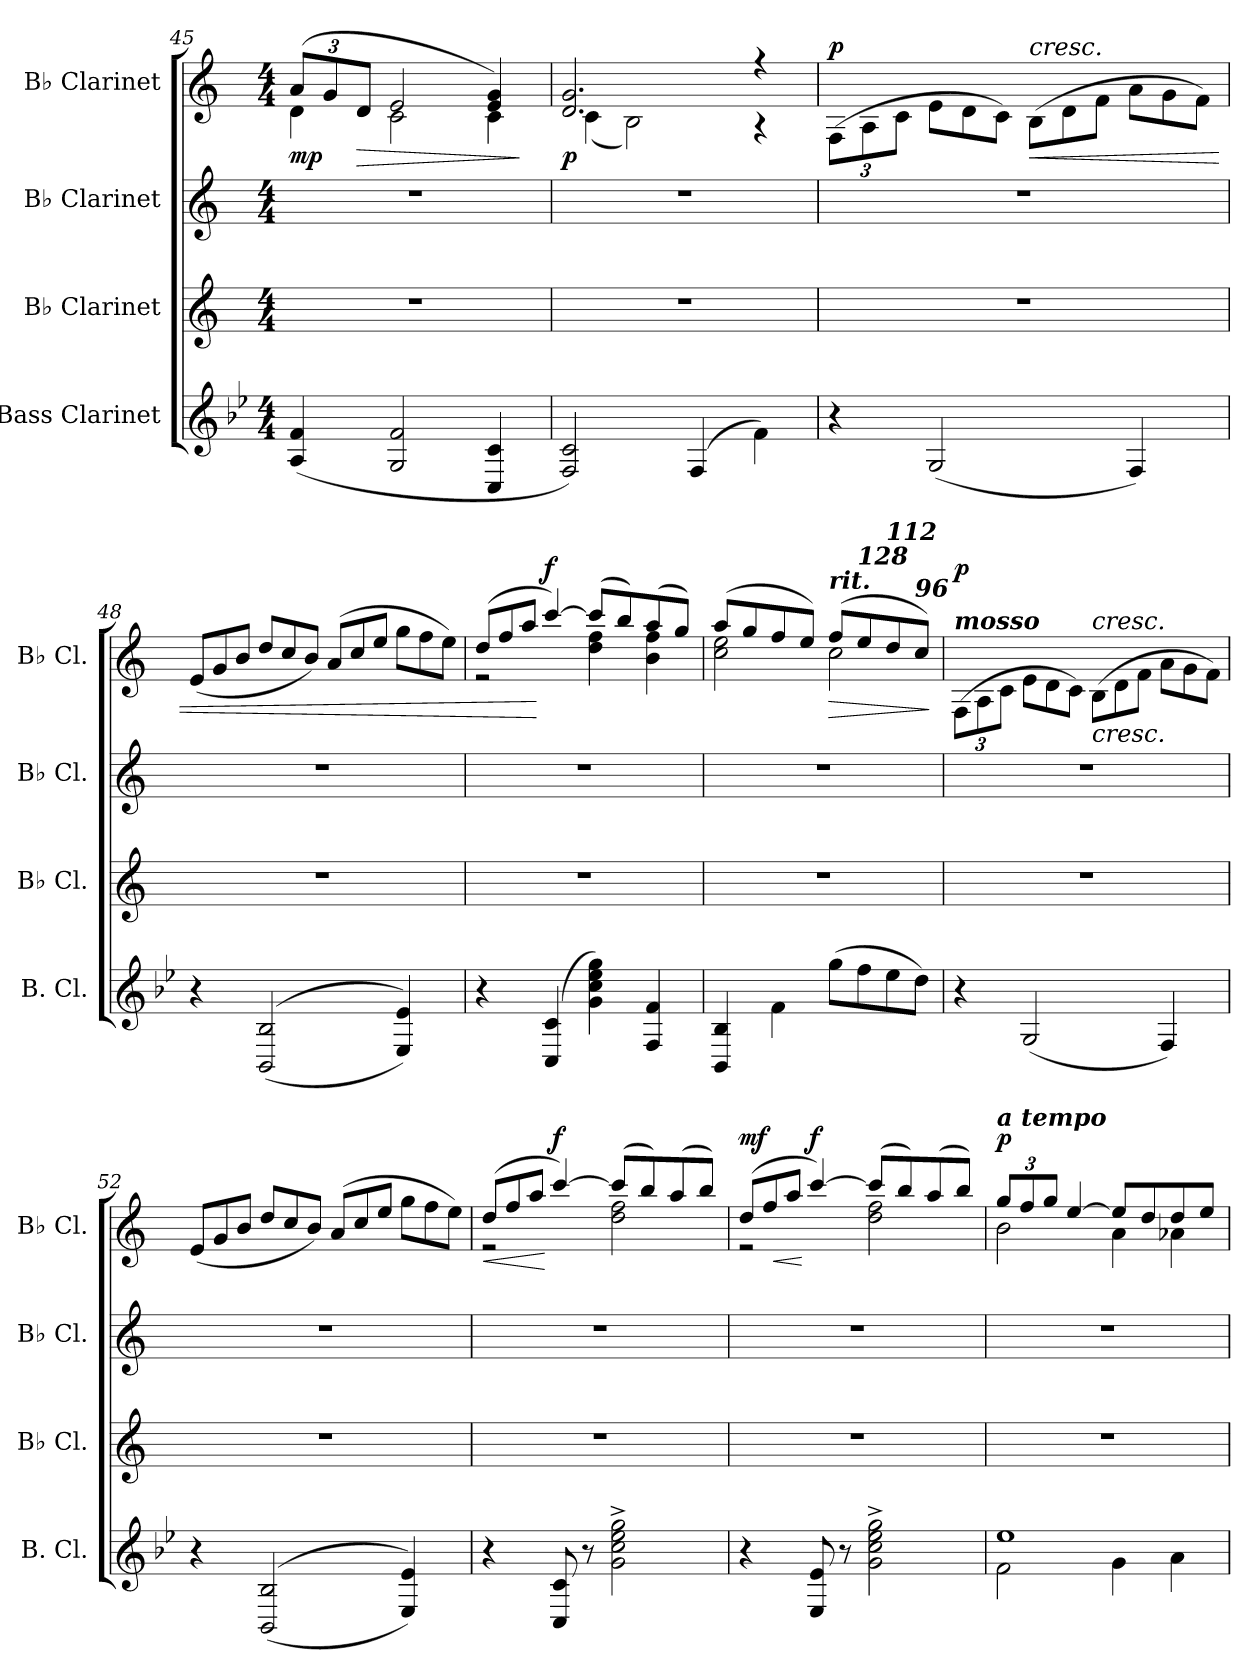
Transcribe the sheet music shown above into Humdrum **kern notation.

**kern	**kern	**kern	**kern	**dynam
*part4	*part3	*part2	*part1	*part1
*staff4	*staff3	*staff2	*staff1	*staff1
*I"Bass Clarinet	*I"B♭ Clarinet	*I"B♭ Clarinet	*I"B♭ Clarinet	*
*I'B. Cl.	*I'B♭ Cl.	*I'B♭ Cl.	*I'B♭ Cl.	*
*clefG2	*clefG2	*clefG2	*clefG2	*
*ITrd8c14	*ITrd1c2	*ITrd1c2	*ITrd1c2	*
*k[b-e-]	*k[b-e-]	*k[b-e-]	*k[b-e-]	*
*M4/4	*M4/4	*M4/4	*M4/4	*
*	*	*	*Xbrackettup	*
=45	=45	=45	=45	=45
*	*	*	*^	*
!	!	!	!	!	!LO:DY:b
(<4AA/ 4F/	1r	1r	(>12g/L	4c\	mp
.	.	.	12f/	.	.
!	!	!	!	!	!LO:HP:b
.	.	.	12c/J	.	>
2GG/ 2F/	.	.	2d/	2B-\	.
4CC/ 4C/	.	.	4d/ 4f/)	4B-\	.
*	*	*	*v	*v	*
.	.	.	.	]
=46	=46	=46	=46	=46
*	*	*	*^	*
!	!	!	!	!	!LO:DY:b
2FF/ 2C/)	1r	1r	2.c/ 2.f/	(<4B-\	p
.	.	.	.	2A\)	.
(>4FF/	.	.	.	.	.
4F\)	.	.	4r	4r	.
=47	=47	=47	=47	=47	=47
!	!	!	!LO:TX:a:Bi:t=mosso	!	!
!	!	!	!	!	!LO:DY:a
*	*	*	*v	*v	*
4r	1r	1r	(>12E-\L	p
.	.	.	12G\	.
.	.	.	12B-\J	.
*	*	*	*Xtuplet	*
(<2GG/	.	.	12d\L	.
.	.	.	12c\	.
.	.	.	12B-\J)	.
!	!	!	!LO:TX:a:i:t=cresc.	!
!	!	!	!	!LO:HP:b
.	.	.	(>12A\L	<
.	.	.	12c\	.
.	.	.	12e-\J	.
4FF/)	.	.	12g\L	.
.	.	.	12f\	.
.	.	.	12e-\J)	.
!!LO:LB:g=z
=48	=48	=48	=48	=48
4r	1r	1r	(<12d/L	.
.	.	.	12f/	.
.	.	.	12a/J	.
(>(<2BBB-/ 2BB-/	.	.	12cc/L	.
.	.	.	12b-/	.
.	.	.	12a/J)	.
.	.	.	(>12g/L	.
.	.	.	12b-/	.
.	.	.	12dd/J	.
4EE-/ 4E-/))	.	.	12ff\L	.
.	.	.	12ee-\	.
.	.	.	12dd\J)	.
=49	=49	=49	=49	=49
*	*	*	*^	*
4r	1r	1r	(>12cc/L	2r	.
.	.	.	12ee-/	.	.
.	.	.	12gg/J	.	.
!	!	!	!	!	!LO:DY:n=1:a
(>4CC/ 4C/	.	.	[4bb-/)	.	[ f
4G\ 4c\ 4e-\ 4g\)	.	.	(>8bb-/L]	4cc\ 4ee-\	.
.	.	.	8aa/)	.	.
4FF/ 4F/	.	.	(>8gg/	4a\ 4ee-\	.
.	.	.	8ff/J)	.	.
=50	=50	=50	=50	=50	=50
4BBB-/ 4BB-/	1r	1r	(>8gg/L	2b-\ 2dd\	.
.	.	.	8ff/	.	.
4F\	.	.	8ee-/	.	.
.	.	.	8dd/J)	.	.
!	!	!	!LO:TX:a:Bi:t=rit.	!	!
!	!	!	!	!	!LO:HP:b
(>8g\L	.	.	(>8ee-/L	2b-\	>
!	!	!	!LO:TX:a:Bi:t=128	!	!
8f\	.	.	8dd/	.	.
!	!	!	!LO:TX:a:Bi:t=112	!	!
8e-\	.	.	8cc/	.	.
!	!	!	!LO:TX:a:Bi:t=96	!	!
8d\J)	.	.	8b-/J)	.	.
*	*	*	*v	*v	*
.	.	.	.	]
=51	=51	=51	=51	=51
*	*	*	*tuplet	*
!	!	!	!LO:TX:a:Bi:t=mosso	!
!	!	!	!	!LO:DY:a
4r	1r	1r	(>12E-\L	p
.	.	.	12G\	.
.	.	.	12B-\J	.
*	*	*	*Xtuplet	*
(<2GG/	.	.	12d\L	.
.	.	.	12c\	.
.	.	.	12B-\J)	.
!	!	!	!LO:TX:a:i:t=cresc.	!
!	!	!	!	!LO:HP:b
.	.	.	(>12A\L	<
.	.	.	12c\	.
.	.	.	12e-\J	.
4FF/)	.	.	12g\L	.
.	.	.	12f\	.
.	.	.	12e-\J)	.
!!LO:PB:g=z
=52	=52	=52	=52	=52
4r	1r	1r	(<12d/L	.
.	.	.	12f/	.
.	.	.	12a/J	.
(>(<2BBB-/ 2BB-/	.	.	12cc/L	.
.	.	.	12b-/	.
.	.	.	12a/J)	.
.	.	.	(>12g/L	.
.	.	.	12b-/	.
.	.	.	12dd/J	.
4EE-/ 4E-/))	.	.	12ff\L	.
.	.	.	12ee-\	.
.	.	.	12dd\J)	.
=53	=53	=53	=53	=53
!	!	!	!	!LO:HP:b
*	*	*	*^	*
4r	1r	1r	(>12cc/L	2r	<
.	.	.	12ee-/	.	.
.	.	.	12gg/J	.	.
!	!	!	!	!	!LO:DY:n=1:a
8CC/ 8C/	.	.	[4bb-/)	.	[ [ f
8r	.	.	.	.	.
2G\^ 2c\^ 2e-\^ 2g\^	.	.	(>8bb-/L]	2cc\ 2ee-\	.
.	.	.	8aa/)	.	.
.	.	.	(>8gg/	.	.
.	.	.	8aa/J)	.	.
=54	=54	=54	=54	=54	=54
!	!	!	!	!	!LO:HP:b
!	!	!	!	!	!LO:DY:n=1:a
4r	1r	1r	(>12cc/L	2r	< mf
.	.	.	12ee-/	.	.
.	.	.	12gg/J	.	.
!	!	!	!	!	!LO:DY:n=2:a
8EE-/ 8E-/	.	.	[4bb-/)	.	[ f
8r	.	.	.	.	.
2G\^ 2c\^ 2e-\^ 2g\^	.	.	(>8bb-/L]	2cc\ 2ee-\	.
.	.	.	8aa/)	.	.
.	.	.	(>8gg/	.	.
.	.	.	8aa/J)	.	.
=55	=55	=55	=55	=55	=55
*^	*	*	*	*	*
*	*	*	*	*tuplet	*	*
!	!	!	!	!LO:TX:a:Bi:t=a tempo	!	!
!	!	!	!	!	!	!LO:DY:a
1e-	2F\	1r	1r	12ff/L	2a\	p
.	.	.	.	12ee-/	.	.
.	.	.	.	12ff/J	.	.
.	.	.	.	[4dd/	.	.
.	4G\	.	.	8dd/L]	4g\	.
.	.	.	.	8cc/	.	.
.	4A\	.	.	8cc/	4g-X\	.
.	.	.	.	8dd/J	.	.
*v	*v	*	*	*v	*v	*
=	=	=	=	=
*-	*-	*-	*-	*-
